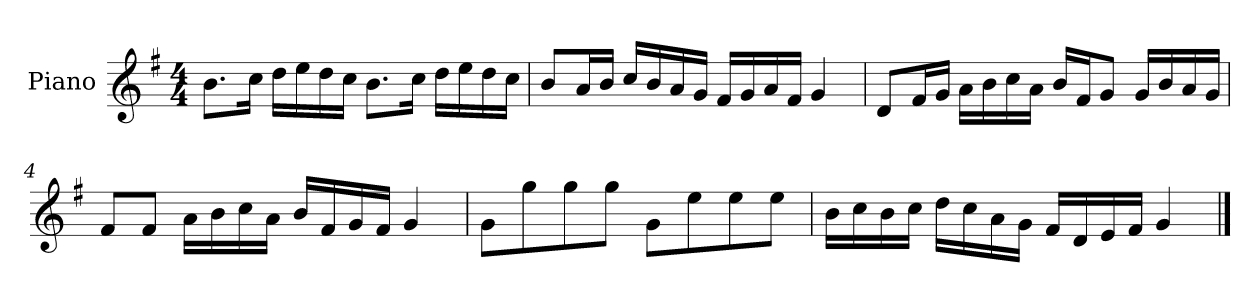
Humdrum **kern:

**kern
*part1
*staff1
*I"Piano
*I'P-no
*clefG2
*k[f#]
*M4/4
*MM90
=1
8.b\L
16cc\Jk
16dd\LL
16ee\
16dd\
16cc\JJ
8.b\L
16cc\Jk
16dd\LL
16ee\
16dd\
16cc\JJ
=2
8b/L
16a/L
16b/JJ
16cc/LL
16b/
16a/
16g/JJ
16f#/LL
16g/
16a/
16f#/JJ
4g/
=3
8d/L
16f#/L
16g/JJ
16a\LL
16b\
16cc\
16a\JJ
16b/LL
16f#/J
8g/J
16g/LL
16b/
16a/
16g/JJ
!!LO:LB:g=z
=4
8f#/L
8f#/J
16a\LL
16b\
16cc\
16a\JJ
16b/LL
16f#/
16g/
16f#/JJ
4g/
=5
8g\L
8gg\
8gg\
8gg\J
8g\L
8ee\
8ee\
8ee\J
=6
16b\LL
16cc\
16b\
16cc\JJ
16dd\LL
16cc\
16a\
16g\JJ
16f#/LL
16d/
16e/
16f#/JJ
4g/
==
*-
